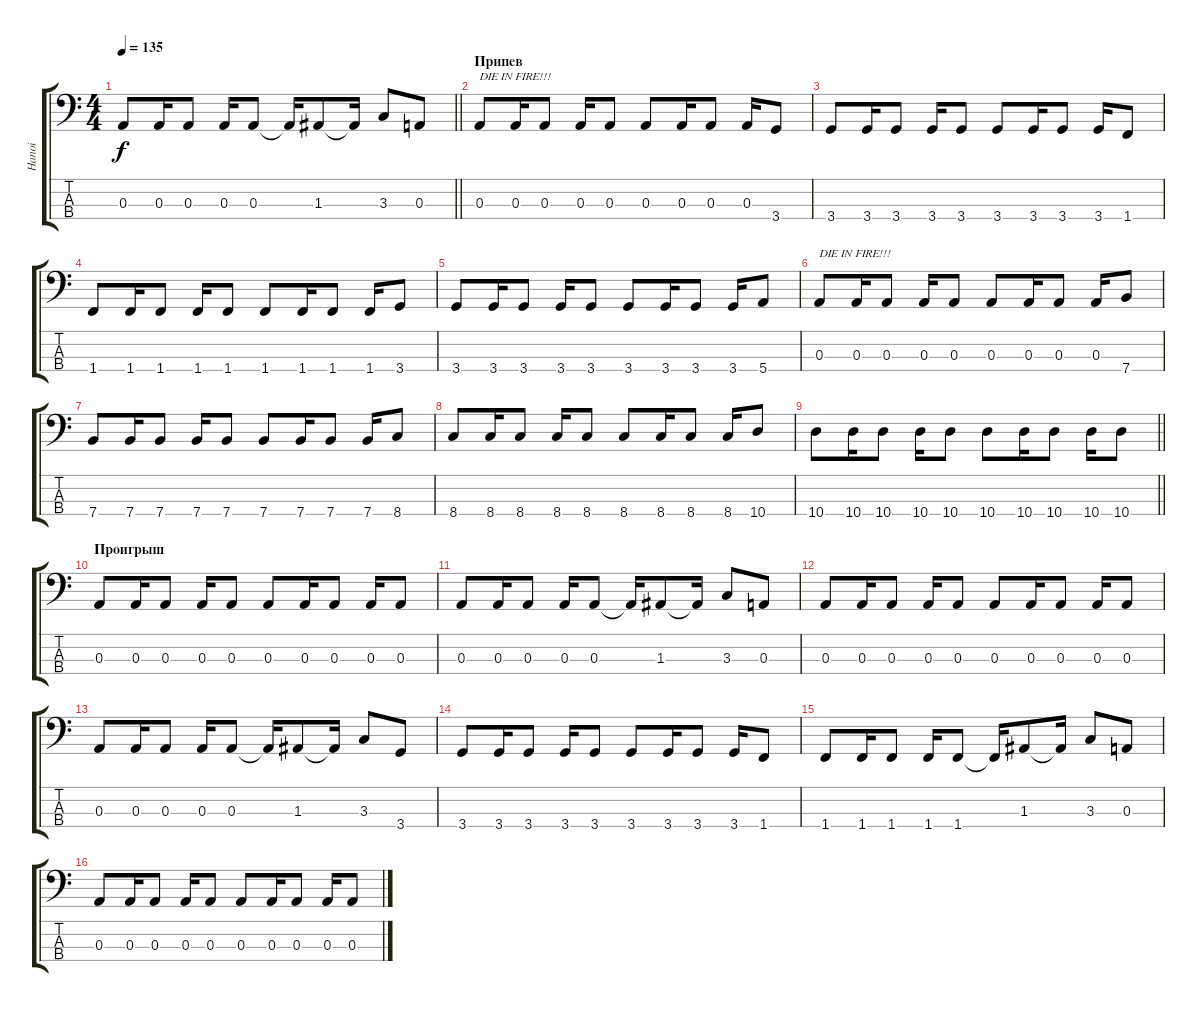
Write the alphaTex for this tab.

\track ("Hanoi" "Hanoi") {instrument electricbassfinger}
\staff {score tabs}
\tuning (G2 D2 A1 E1) {hide}
\ts (4 4)
\tempo 135
\clef f4
\barLineRight lightlight
\ks c
0.3.8{dy f} 0.3.16 0.3.8 0.3.16 0.3.8 0.3{t}.16 1.3.8 1.3{t}.16 3.3.8 0.3.8 |
\section ("" "Припев")
0.3.8{txt "DIE IN FIRE!!!"} 0.3.16 0.3.8 0.3.16 0.3.8 0.3.8 0.3.16 0.3.8 0.3.16 3.4.8 |
3.4.8 3.4.16 3.4.8 3.4.16 3.4.8 3.4.8 3.4.16 3.4.8 3.4.16 1.4.8 |
1.4.8 1.4.16 1.4.8 1.4.16 1.4.8 1.4.8 1.4.16 1.4.8 1.4.16 3.4.8 |
3.4.8 3.4.16 3.4.8 3.4.16 3.4.8 3.4.8 3.4.16 3.4.8 3.4.16 5.4.8 |
0.3.8{txt "DIE IN FIRE!!!"} 0.3.16 0.3.8 0.3.16 0.3.8 0.3.8 0.3.16 0.3.8 0.3.16 7.4.8 |
7.4.8 7.4.16 7.4.8 7.4.16 7.4.8 7.4.8 7.4.16 7.4.8 7.4.16 8.4.8 |
8.4.8 8.4.16 8.4.8 8.4.16 8.4.8 8.4.8 8.4.16 8.4.8 8.4.16 10.4.8 |
\barLineRight lightlight
10.4.8 10.4.16 10.4.8 10.4.16 10.4.8 10.4.8 10.4.16 10.4.8 10.4.16 10.4.8 |
\section ("" "Проигрыш")
0.3.8 0.3.16 0.3.8 0.3.16 0.3.8 0.3.8 0.3.16 0.3.8 0.3.16 0.3.8 |
0.3.8 0.3.16 0.3.8 0.3.16 0.3.8 0.3{t}.16 1.3.8 1.3{t}.16 3.3.8 0.3.8 |
0.3.8 0.3.16 0.3.8 0.3.16 0.3.8 0.3.8 0.3.16 0.3.8 0.3.16 0.3.8 |
0.3.8 0.3.16 0.3.8 0.3.16 0.3.8 0.3{t}.16 1.3.8 1.3{t}.16 3.3.8 3.4.8 |
3.4.8 3.4.16 3.4.8 3.4.16 3.4.8 3.4.8 3.4.16 3.4.8 3.4.16 1.4.8 |
1.4.8 1.4.16 1.4.8 1.4.16 1.4.8 1.4{t}.16 1.3.8 1.3{t}.16 3.3.8 0.3.8 |
0.3.8 0.3.16 0.3.8 0.3.16 0.3.8 0.3.8 0.3.16 0.3.8 0.3.16 0.3.8
